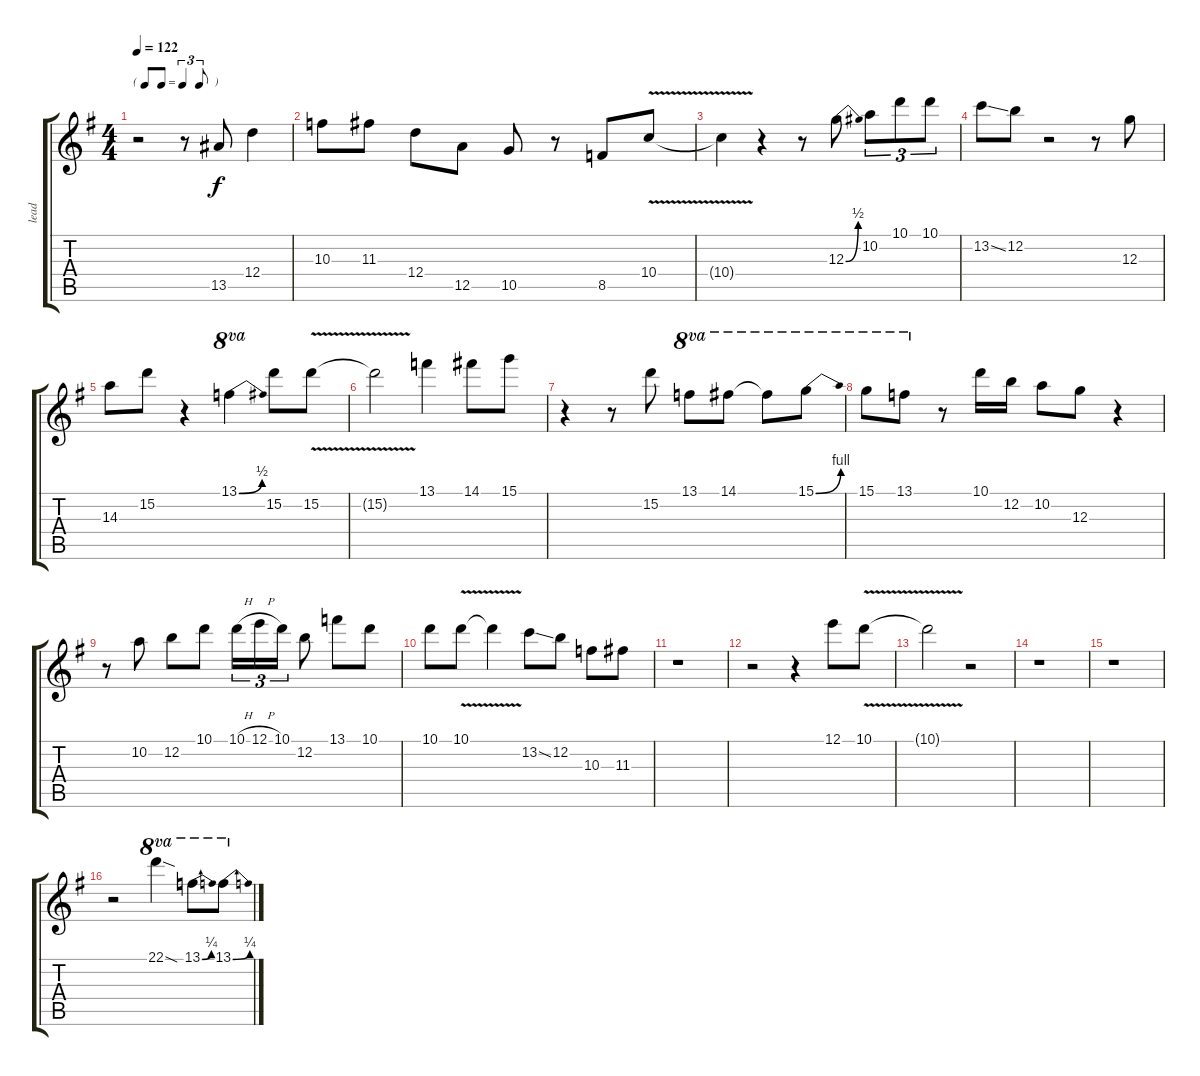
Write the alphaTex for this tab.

\track ("lead" "lead") {mute instrument distortionguitar}
\staff {score tabs}
\tuning (E4 B3 G3 D3 A2 E2) {hide}
\ts (4 4)
\tf triplet8th
\tempo 122
\clef g2
\ks g
r.2{dy f} r.8 13.5.8 12.4.4 |
10.3.8 11.3.8 12.4.8 12.5.8 10.5.8 r.8 8.5.8 10.4{v}.8 |
10.4{v t}.4 r.4 r.8 12.3{be (bend 0 0 60 2)}.8 10.2.8{tu (3 2)} 10.1.8{tu (3 2)} 10.1.8{tu (3 2)} |
13.2{ss}.8 12.2.8 r.2 r.8 12.3.8 |
14.3.8 15.2.8 r.4 13.1{be (bend 0 0 60 2)}.4{ot 8va} 15.2.8 15.2{v}.8 |
15.2{v t}.2 13.1.4 14.1.8 15.1.8 |
r.4 r.8 15.2.8 13.1.8{ot 8va} 14.1.8{ot 8va} 14.1{t}.8{ot 8va} 15.1{be (bend 0 0 60 4)}.8{ot 8va} |
15.1.8{ot 8va} 13.1.8{ot 8va} r.8 10.1.16 12.2.16 10.2.8 12.3.8 r.4 |
r.8 10.2.8 12.2.8 10.1.8 10.1{h}.16{tu (3 2)} 12.1{h}.16{tu (3 2)} 10.1.16{tu (3 2)} 12.2.8 13.1.8 10.1.8 |
10.1.8 10.1{v}.8 10.1{v t}.4 13.2{ss}.8 12.2.8 10.3.8 11.3.8 |
r.1 |
r.2 r.4 12.1.8 10.1{v}.8 |
10.1{v t}.2 r.2 |
r.1 |
r.1 |
r.2 22.1{sod}.4{ot 8va} 13.1{be (bend 0 0 60 1)}.8{ot 8va} 13.1{be (bend 0 0 60 1)}.8{ot 8va}
